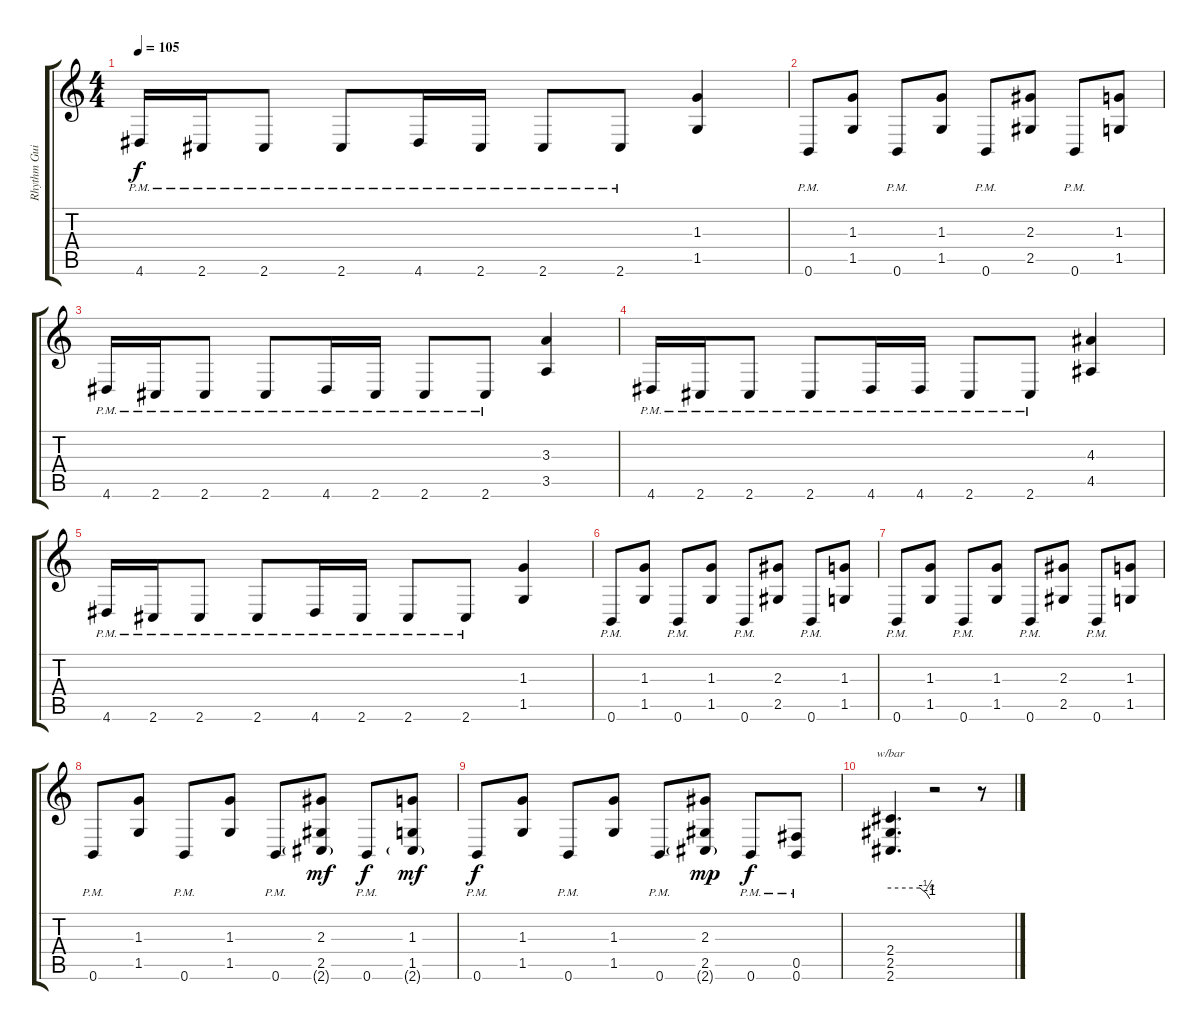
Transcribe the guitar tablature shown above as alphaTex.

\track ("Rhythm Guitar 2" "Rhythm Gui") {instrument distortionguitar}
\staff {score tabs}
\tuning (Eb4 B3 Gb3 B2 Gb2 B1) {hide}
\ts (4 4)
\tempo 105
\clef g2
\ks c
4.6{pm}.16{dy f} 2.6{pm}.16 2.6{pm}.8 2.6{pm}.8 4.6{pm}.16 2.6{pm}.16 2.6{pm}.8 2.6{pm}.8 (1.3 1.5).4 |
0.6{pm}.8 (1.3 1.5).8 0.6{pm}.8 (1.3 1.5).8 0.6{pm}.8 (2.3 2.5).8 0.6{pm}.8 (1.3 1.5).8 |
4.6{pm}.16 2.6{pm}.16 2.6{pm}.8 2.6{pm}.8 4.6{pm}.16 2.6{pm}.16 2.6{pm}.8 2.6{pm}.8 (3.3 3.5).4 |
4.6{pm}.16 2.6{pm}.16 2.6{pm}.8 2.6{pm}.8 4.6{pm}.16 4.6{pm}.16 2.6{pm}.8 2.6{pm}.8 (4.3 4.5).4 |
4.6{pm}.16 2.6{pm}.16 2.6{pm}.8 2.6{pm}.8 4.6{pm}.16 2.6{pm}.16 2.6{pm}.8 2.6{pm}.8 (1.3 1.5).4 |
0.6{pm}.8 (1.3 1.5).8 0.6{pm}.8 (1.3 1.5).8 0.6{pm}.8 (2.3 2.5).8 0.6{pm}.8 (1.3 1.5).8 |
0.6{pm}.8 (1.3 1.5).8 0.6{pm}.8 (1.3 1.5).8 0.6{pm}.8 (2.3 2.5).8 0.6{pm}.8 (1.3 1.5).8 |
0.6{pm}.8 (1.3 1.5).8 0.6{pm}.8 (1.3 1.5).8 0.6{pm}.8 (2.3 2.5 2.6{g}).8{dy mf} 0.6{pm}.8{dy f} (1.3 1.5 2.6{g}).8{dy mf} |
0.6{pm}.8{dy f} (1.3 1.5).8 0.6{pm}.8 (1.3 1.5).8 0.6{pm}.8 (2.3 2.5 2.6{g}).8{dy mp} 0.6{pm}.8{dy f} (0.5{pm} 0.6{pm}).8 |
(2.4 2.5 2.6).4{d tbe (custom default 0 0 45 0 55 -2 60 -4)} r.2 r.8
